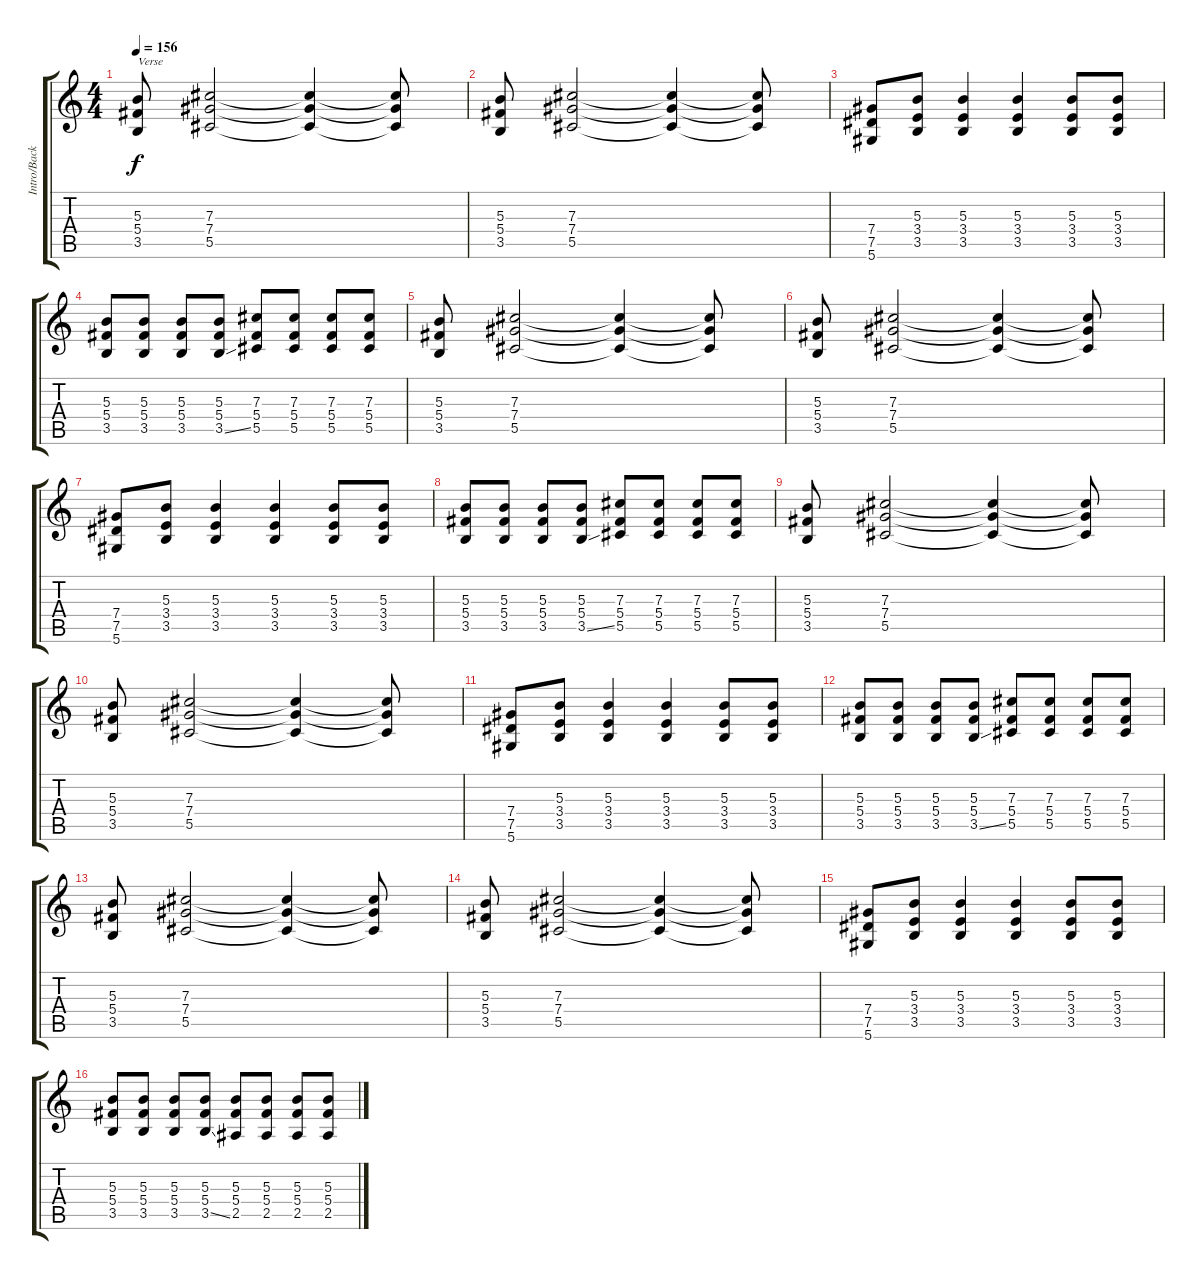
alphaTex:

\track ("Intro/Background" "Intro/Back") {instrument electricguitarclean}
\staff {score tabs}
\tuning (Eb4 Bb3 Gb3 Db3 Ab2 Eb2) {hide}
\ts (4 4)
\tempo 156
\clef g2
\ks c
(5.3 5.4 3.5).8{txt "Verse" dy f} (7.3 7.4 5.5).2 (7.3{t} 7.4{t} 5.5{t}).4 (7.3{t} 7.4{t} 5.5{t}).8 |
(5.3 5.4 3.5).8 (7.3 7.4 5.5).2 (7.3{t} 7.4{t} 5.5{t}).4 (7.3{t} 7.4{t} 5.5{t}).8 |
(7.4 7.5 5.6).8 (5.3 3.4 3.5).8 (5.3 3.4 3.5).4 (5.3 3.4 3.5).4 (5.3 3.4 3.5).8 (5.3 3.4 3.5).8 |
(5.3 5.4 3.5).8 (5.3 5.4 3.5).8 (5.3 5.4 3.5).8 (5.3 5.4 3.5{ss}).8 (7.3 5.4 5.5).8 (7.3 5.4 5.5).8 (7.3 5.4 5.5).8 (7.3 5.4 5.5).8 |
(5.3 5.4 3.5).8 (7.3 7.4 5.5).2 (7.3{t} 7.4{t} 5.5{t}).4 (7.3{t} 7.4{t} 5.5{t}).8 |
(5.3 5.4 3.5).8 (7.3 7.4 5.5).2 (7.3{t} 7.4{t} 5.5{t}).4 (7.3{t} 7.4{t} 5.5{t}).8 |
(7.4 7.5 5.6).8 (5.3 3.4 3.5).8 (5.3 3.4 3.5).4 (5.3 3.4 3.5).4 (5.3 3.4 3.5).8 (5.3 3.4 3.5).8 |
(5.3 5.4 3.5).8 (5.3 5.4 3.5).8 (5.3 5.4 3.5).8 (5.3 5.4 3.5{ss}).8 (7.3 5.4 5.5).8 (7.3 5.4 5.5).8 (7.3 5.4 5.5).8 (7.3 5.4 5.5).8 |
(5.3 5.4 3.5).8 (7.3 7.4 5.5).2 (7.3{t} 7.4{t} 5.5{t}).4 (7.3{t} 7.4{t} 5.5{t}).8 |
(5.3 5.4 3.5).8 (7.3 7.4 5.5).2 (7.3{t} 7.4{t} 5.5{t}).4 (7.3{t} 7.4{t} 5.5{t}).8 |
(7.4 7.5 5.6).8 (5.3 3.4 3.5).8 (5.3 3.4 3.5).4 (5.3 3.4 3.5).4 (5.3 3.4 3.5).8 (5.3 3.4 3.5).8 |
(5.3 5.4 3.5).8 (5.3 5.4 3.5).8 (5.3 5.4 3.5).8 (5.3 5.4 3.5{ss}).8 (7.3 5.4 5.5).8 (7.3 5.4 5.5).8 (7.3 5.4 5.5).8 (7.3 5.4 5.5).8 |
(5.3 5.4 3.5).8 (7.3 7.4 5.5).2 (7.3{t} 7.4{t} 5.5{t}).4 (7.3{t} 7.4{t} 5.5{t}).8 |
(5.3 5.4 3.5).8 (7.3 7.4 5.5).2 (7.3{t} 7.4{t} 5.5{t}).4 (7.3{t} 7.4{t} 5.5{t}).8 |
(7.4 7.5 5.6).8 (5.3 3.4 3.5).8 (5.3 3.4 3.5).4 (5.3 3.4 3.5).4 (5.3 3.4 3.5).8 (5.3 3.4 3.5).8 |
(5.3 5.4 3.5).8 (5.3 5.4 3.5).8 (5.3 5.4 3.5).8 (5.3 5.4 3.5{ss}).8 (5.3 5.4 2.5).8 (5.3 5.4 2.5).8 (5.3 5.4 2.5).8 (5.3 5.4 2.5).8
